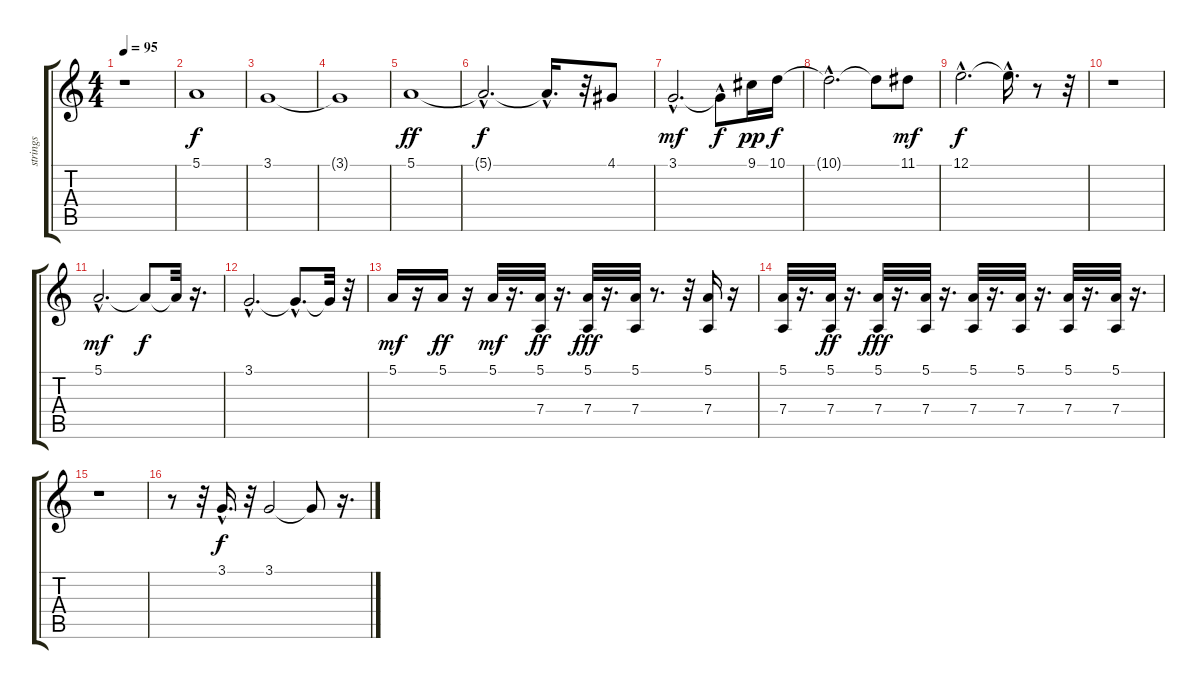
\track ("strings" "strings") {instrument stringensemble2}
\staff {score tabs}
\tuning (E4 B3 G3 D3 A2 E2) {hide}
\ts (4 4)
\tempo 95
\clef g2
\ks c
r.1{dy f} |
5.1.1{instrument stringensemble2} |
3.1.1 |
3.1{t}.1 |
5.1.1{dy ff} |
5.1{hac t}.2{d dy f} 5.1{hac t}.16{d} r.32 4.1.8 |
3.1{hac}.2{d dy mf} 3.1{hac t}.8{dy f} 9.1.16{dy pp} 10.1.16{dy f} |
10.1{hac t}.2{d} 10.1{t}.8 11.1.8{dy mf} |
12.1{hac}.2{d dy f} 12.1{hac t}.16{d} r.8 r.32 |
r.1 |
5.1{hac}.2{d dy mf} 5.1{t}.8{dy f} 5.1{t}.32 r.16{d} |
3.1{hac}.2{d} 3.1{hac t}.8{d} 3.1{t}.32 r.32 |
5.1.16{dy mf instrument stringensemble1} r.16 5.1.16{dy ff} r.16 5.1.32{dy mf} r.16{d} (5.1 7.4).32{dy ff} r.16{d} (5.1 7.4).32{dy fff} r.16{d} (5.1 7.4).32 r.8{d} r.32 (5.1 7.4).16 r.16 |
(5.1 7.4).32 r.16{d} (5.1 7.4).32{dy ff} r.16{d} (5.1 7.4).32{dy fff} r.16{d} (5.1 7.4).32 r.16{d} (5.1 7.4).32 r.16{d} (5.1 7.4).32 r.16{d} (5.1 7.4).32 r.16{d} (5.1 7.4).32 r.16{d} |
r.1 |
r.8 r.32 3.1{hac}.16{d dy f instrument guitarharmonics} r.32 3.1.2 3.1{t}.8 r.16{d}
